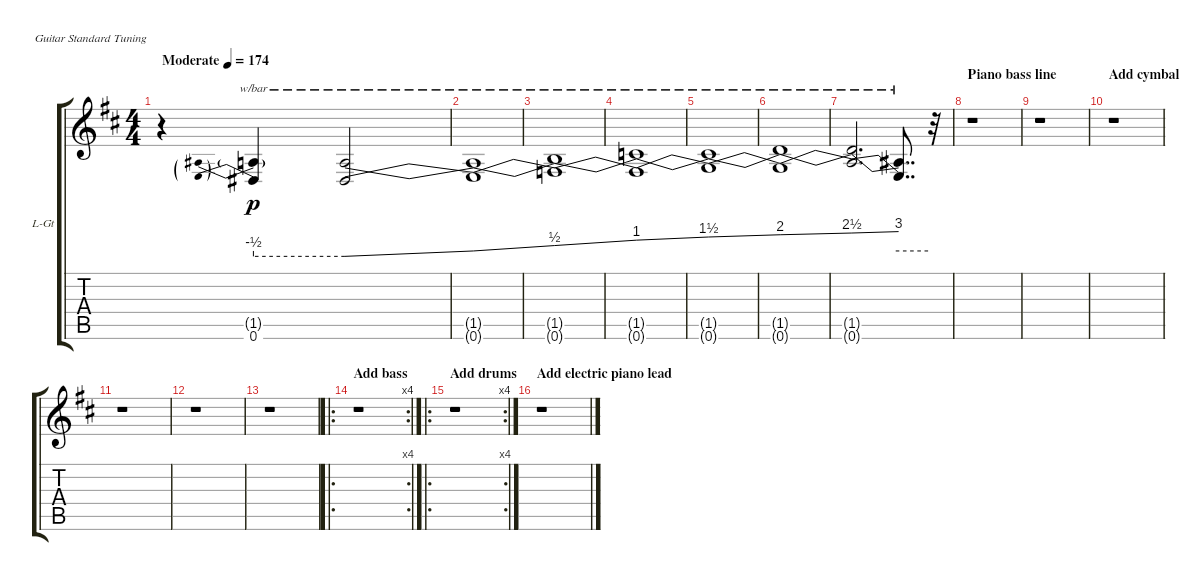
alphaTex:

\bracketExtendMode groupsimilarinstruments
\firstSystemTrackNameOrientation horizontal
\otherSystemsTrackNameOrientation horizontal
\track ("Lead Guitar" "L-Gt") {instrument electricguitarclean}
\staff {score tabs}
\tuning (E4 B3 G3 D3 A2 E2)
\ts (4 4)
\tempo (174 "Moderate")
\clef g2
\ks d
r.4{dy p instrument electricguitarclean} (0.6 1.5{g}).4{tbe (predive default 0 -2 60 -2)} (0.6{t} 1.5{t}).2{tbe (dive default 0 -2 40.199999999999996 0)} |
(0.6{t} 1.5{t}).1{tbe (dive default 0 0 43.199999999999996 2)} |
(0.6{t} 1.5{t}).1{tbe (dive default 0 2 46.8 4)} |
(0.6{t} 1.5{t}).1{tbe (dive default 0 4 60 6)} |
(0.6{t} 1.5{t}).1{tbe (dive default 0 6 60 8)} |
(0.6{t} 1.5{t}).1{tbe (dive default 0 8 59.4 10)} |
(0.6{t} 1.5{t}).2{d tbe (dive default 0 10 59.4 12)} (0.6{t} 1.5{t}).8{dd tbe (hold default 0 0 60 0)} r.32 |
\beaming (8 2 2 2 2)
\section ("" "Piano bass line")
r.1 |
r.1 |
\section ("" "Add cymbal")
r.1 |
r.1 |
r.1 |
r.1 |
\ro
\rc 4
\section ("" "Add bass")
r.1 |
\ro
\rc 4
\section ("" "Add drums")
r.1 |
\section ("" "Add electric piano lead")
r.1
